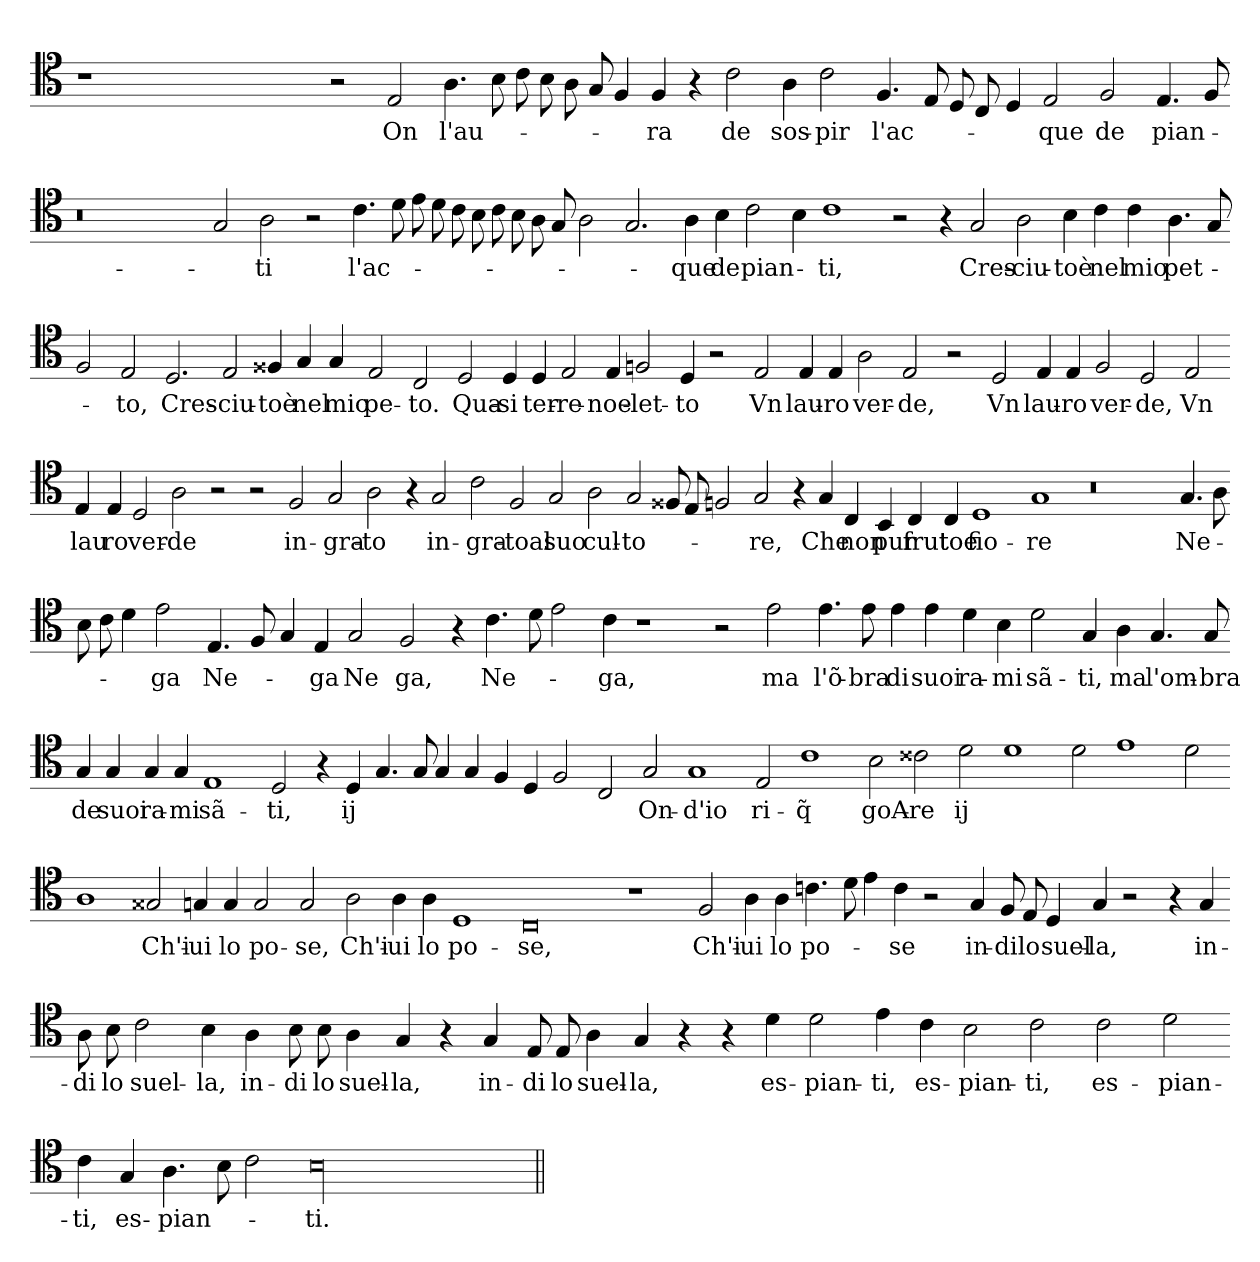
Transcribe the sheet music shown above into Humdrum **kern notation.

**kern	**text
*part1	*part1
*staff1	*staff1
*clefC4	*
*k[]	*
=	=
1r	.
0.ryy	.
2r	.
2E	On
4.A	l'au-
8B	.
8c	.
8B	.
8A\	.
8G	.
4F	.
4F	ra
4r	.
2c	de
4A	sos-
2c	pir
4.F	l'ac-
8E	.
8D	.
8C	.
4D	.
2E	que
2F	de
4.E	pian-
8F	.
=-	=-
0.r	.
2G	.
2A	ti
2r	.
4.c	l'ac-
8d	.
8e	.
8d	.
8c	.
8B	.
8c	.
8B	.
8A	.
8G	.
2A	.
2.G	.
4A	que
4B	de
2c	pian-
4B	.
1c	ti,
2r	.
4r	.
2G	Cres-
2A	ciu-
4B	toѐ
4c	nel
4c	mio
4.A	pet-
8G	.
=-	=-
2F	.
2E	to,
2.D	Cres-
2E	ciu-
4F##X	toѐ
4G	nel
4G	mio
2E	pe-
2C	to.
2D	Qua-
4D	si
4D	ter-
2E	re-
4E	noe-
2F	let-
4D	to
2r	.
2E	Vn
4E	lau-
4E	ro
2A	ver-
2E	de,
2r	.
2D	Vn
4E	lau-
4E	ro
2F	ver-
2D	de,
2E	Vn
=-	=-
4E	lau-
4E	ro
2D	ver-
2A	de
2r	.
2r	.
2F	in-
2G	gra-
2A	to
4r	.
2G	in-
2c	gra-
2F	toal-
2G	suo
2A	cul-
2G	to-
8F##X	.
8E	.
2F	.
2G	re,
4r	.
4G	Che
4C	non
4BB	pur
4C	frut-
4C	toe
1D	fio-
1G	re
0r	.
4.G	Ne-
8A	.
=-	=-
8B	.
8c	.
4d	.
2e	ga
4.E	Ne-
8F	.
4G	.
4E	ga
2G	Ne
2F	ga,
4r	.
4.c	Ne-
8d	.
2e	.
4c	ga,
1r	.
2r	.
2e	ma
4.e	l'õ-
8e	bra
4e	di
4e	suoi
4d	ra-
4B	mi
2d	sã-
4G	ti,
4A	ma
4.G	l'om-
8G	bra
=-	=-
4G	de
4G	suoi
4G	ra-
4G	mi
1E	sã-
2D	ti,
4r	.
4D	ij
4.G	.
8G	.
4G	.
4G	.
4F	.
4D	.
2F	.
2C	.
2G	On-
1G	d'io
2E	ri-
1c	q̃
2B	goA-
2c##X	re
2d	ij
1d	.
2d	.
1e	.
2d	.
=-	=-
1A	.
2G##X	Ch'i-
4G	ui
4G	lo
2G	po-
2G	se,
2A	Ch'i-
4A	ui
4A	lo
1D	po-
0C	se,
1r	.
2F	Ch'i-
4A	ui
4A	lo
4.c	po-
8d	.
4e	.
4c	se
2r	.
4G	in-
8F	di
8E	lo
4D	suel-
4G	la,
2r	.
4r	.
4G	in-
=-	=-
8A	di
8B	lo
2c	suel-
4B	la,
4A	in-
8B	di
8B	lo
4A	suel-
4G	la,
4r	.
4G	in-
8E	di
8E	lo
4A	suel-
4G	la,
4r	.
4r	.
4d	es-
2d	pian-
4e	ti,
4c	es-
2B	pian-
2c	ti,
2c	es-
2d	pian-
=-	=-
4c	ti,
4G	es-
4.A	pian-
8B	.
2c	.
00B	ti.
=||	=||
*-	*-
